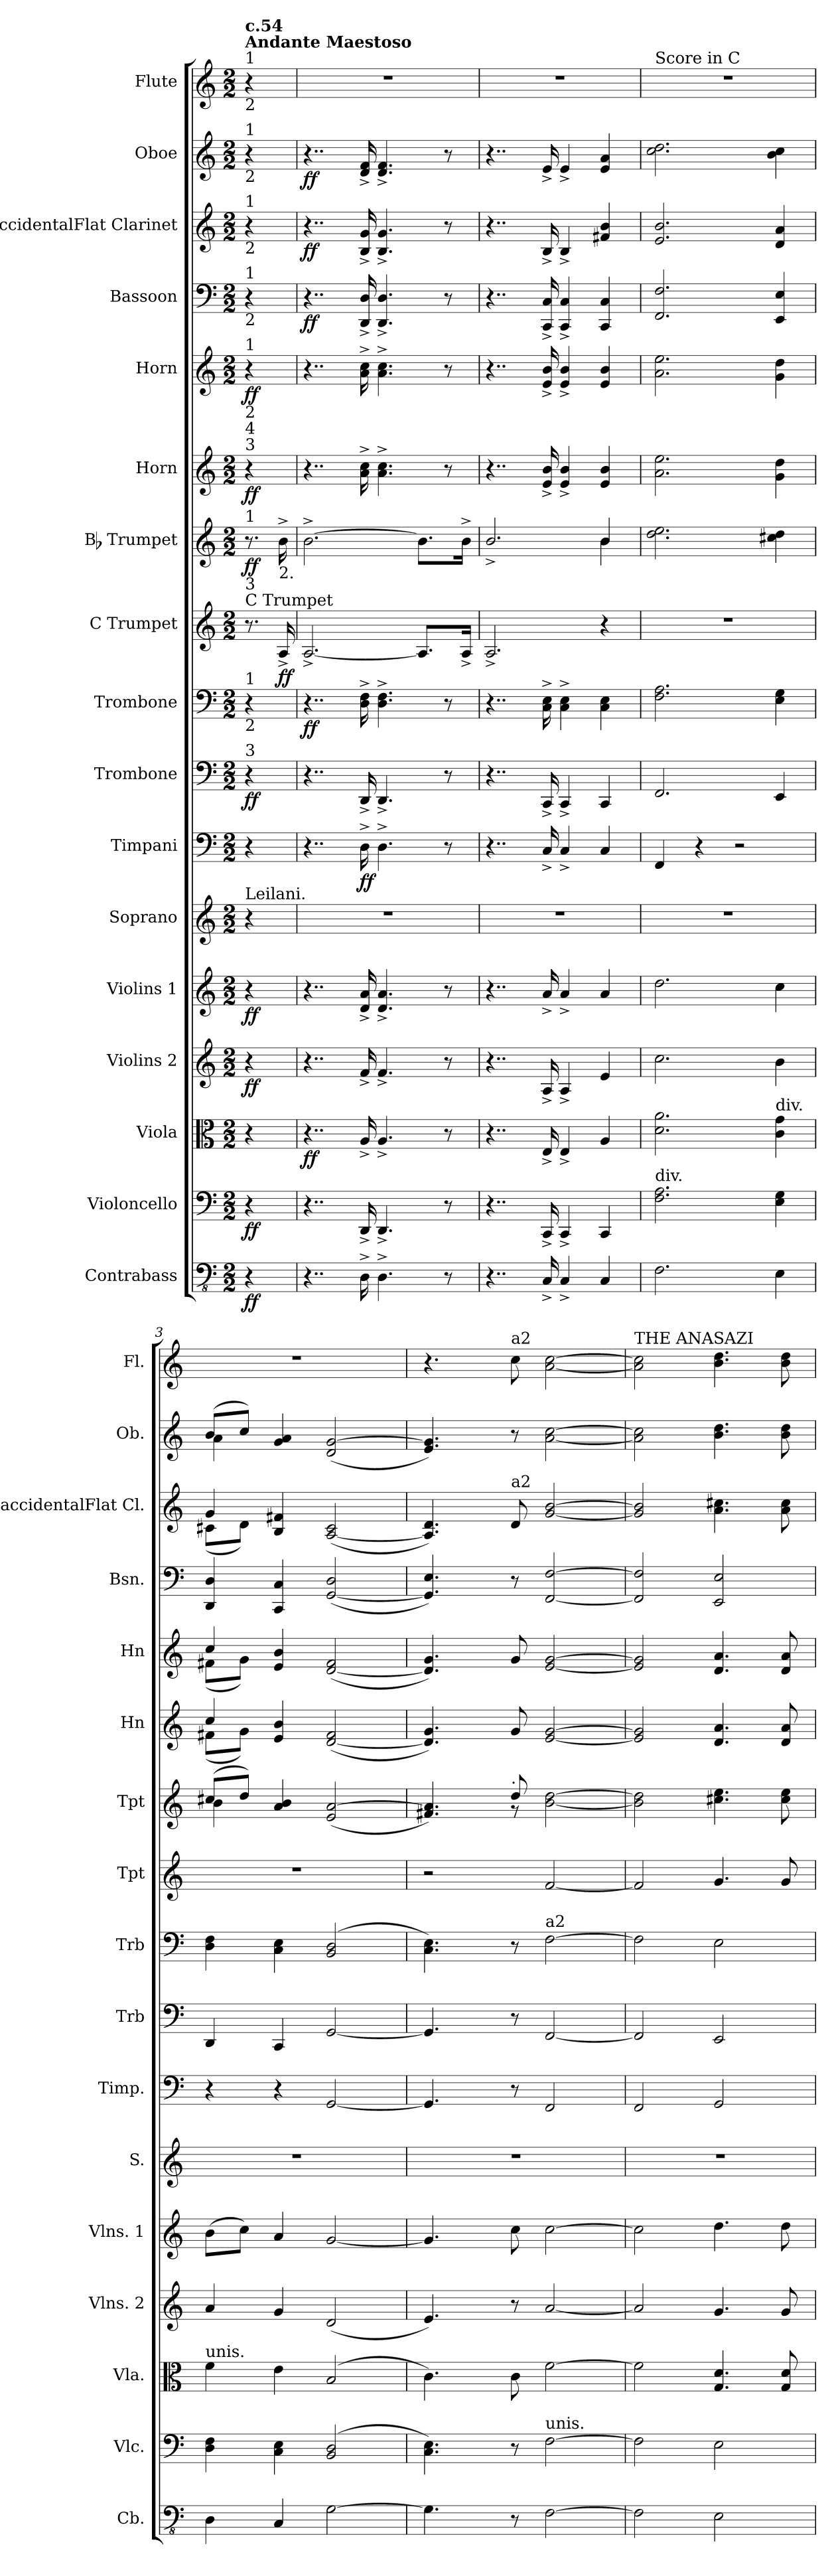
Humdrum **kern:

**kern	**dynam	**kern	**dynam	**kern	**dynam	**kern	**dynam	**kern	**dynam	**kern	**kern	**dynam	**kern	**dynam	**kern	**dynam	**kern	**dynam	**kern	**dynam	**kern	**dynam	**kern	**dynam	**kern	**dynam	**kern	**dynam	**kern	**dynam	**kern
*part17	*part17	*part16	*part16	*part15	*part15	*part14	*part14	*part13	*part13	*part12	*part11	*part11	*part10	*part10	*part9	*part9	*part8	*part8	*part7	*part7	*part6	*part6	*part5	*part5	*part4	*part4	*part3	*part3	*part2	*part2	*part1
*staff17	*staff17	*staff16	*staff16	*staff15	*staff15	*staff14	*staff14	*staff13	*staff13	*staff12	*staff11	*staff11	*staff10	*staff10	*staff9	*staff9	*staff8	*staff8	*staff7	*staff7	*staff6	*staff6	*staff5	*staff5	*staff4	*staff4	*staff3	*staff3	*staff2	*staff2	*staff1
*I"Contrabass	*	*I"Violoncello	*	*I"Viola	*	*I"Violins 2	*	*I"Violins 1	*	*I"Soprano	*I"Timpani	*	*I"Trombone	*	*I"Trombone	*	*I"C Trumpet	*	*I"Bb Trumpet	*	*I"Horn	*	*I"Horn	*	*I"Bassoon	*	*I"BaccidentalFlat Clarinet	*	*I"Oboe	*	*I"Flute
*I'Cb.	*	*I'Vlc.	*	*I'Vla.	*	*I'Vlns. 2	*	*I'Vlns. 1	*	*I'S.	*I'Timp.	*	*I'Trb	*	*I'Trb	*	*I'Tpt	*	*I'Tpt	*	*I'Hn	*	*I'Hn	*	*I'Bsn.	*	*I'BaccidentalFlat Cl.	*	*I'Ob.	*	*I'Fl.
*clefFv4	*	*clefF4	*	*clefC3	*	*clefG2	*	*clefG2	*	*clefG2	*clefF4	*	*clefF4	*	*clefF4	*	*clefG2	*	*clefG2	*	*clefG2	*	*clefG2	*	*clefF4	*	*clefG2	*	*clefG2	*	*clefG2
*	*	*	*	*	*	*	*	*	*	*	*	*	*	*	*	*	*	*	*ITrd1c2	*	*ITrd4c7	*	*ITrd4c7	*	*	*	*ITrd1c2	*	*	*	*
*k[]	*	*k[]	*	*k[]	*	*k[]	*	*k[]	*	*k[]	*k[]	*	*k[]	*	*k[]	*	*k[]	*	*k[b-e-]	*	*k[b-]	*	*k[b-]	*	*k[]	*	*k[b-e-]	*	*k[]	*	*k[]
*M2/2	*	*M2/2	*	*M2/2	*	*M2/2	*	*M2/2	*	*M2/2	*M2/2	*	*M2/2	*	*M2/2	*	*M2/2	*	*M2/2	*	*M2/2	*	*M2/2	*	*M2/2	*	*M2/2	*	*M2/2	*	*M2/2
=	=	=	=	=	=	=	=	=	=	=	=	=	=	=	=	=	=	=	=	=	=	=	=	=	=	=	=	=	=	=	=
!	!	!	!	!	!	!	!	!	!	!	!	!	!	!	!	!	!	!	!	!	!	!	!	!	!	!	!	!	!	!	!LO:TX:a:t=1
!	!	!	!	!	!	!	!	!	!	!	!	!	!	!	!	!	!	!	!	!	!	!	!	!	!	!	!	!	!	!	!LO:TX:b:t=2
!	!	!	!	!	!	!	!	!	!	!	!	!	!	!	!	!	!	!	!	!	!	!	!	!	!	!	!	!	!	!	!LO:TX:a:B:t=Andante Maestoso
!	!	!	!	!	!	!	!	!	!	!	!	!	!	!	!	!	!	!	!	!	!	!	!	!	!	!	!	!	!	!	!LO:TX:a:B:t=c.54
!	!	!	!	!	!	!	!	!	!	!	!	!	!	!	!	!	!	!	!	!	!	!	!	!	!	!	!	!	!LO:TX:a:t=1	!	!
!	!	!	!	!	!	!	!	!	!	!	!	!	!	!	!	!	!	!	!	!	!	!	!	!	!	!	!	!	!LO:TX:b:t=2	!	!
!	!	!	!	!	!	!	!	!	!	!	!	!	!	!	!	!	!	!	!	!	!	!	!	!	!	!	!LO:TX:a:t=1	!	!	!	!
!	!	!	!	!	!	!	!	!	!	!	!	!	!	!	!	!	!	!	!	!	!	!	!	!	!	!	!LO:TX:b:t=2	!	!	!	!
!	!	!	!	!	!	!	!	!	!	!	!	!	!	!	!	!	!	!	!	!	!	!	!	!	!LO:TX:a:t=1	!	!	!	!	!	!
!	!	!	!	!	!	!	!	!	!	!	!	!	!	!	!	!	!	!	!	!	!	!	!	!	!LO:TX:b:t=2	!	!	!	!	!	!
!	!	!	!	!	!	!	!	!	!	!	!	!	!	!	!	!	!	!	!	!	!	!	!LO:TX:a:t=1	!	!	!	!	!	!	!	!
!	!	!	!	!	!	!	!	!	!	!	!	!	!	!	!	!	!	!	!	!	!	!	!LO:TX:b:t=2	!	!	!	!	!	!	!	!
!	!	!	!	!	!	!	!	!	!	!	!	!	!	!	!	!	!	!	!	!	!LO:TX:a:t=3	!	!	!	!	!	!	!	!	!	!
!	!	!	!	!	!	!	!	!	!	!	!	!	!	!	!	!	!	!	!	!	!LO:TX:a:t=4	!	!	!	!	!	!	!	!	!	!
!	!	!	!	!	!	!	!	!	!	!	!	!	!	!	!	!	!	!	!LO:TX:a:t=1	!	!	!	!	!	!	!	!	!	!	!	!
!	!	!	!	!	!	!	!	!	!	!	!	!	!	!	!	!	!	!	!LO:TX:b:t=3	!	!	!	!	!	!	!	!	!	!	!	!
!	!	!	!	!	!	!	!	!	!	!	!	!	!	!	!	!	!	!	!LO:TX:b:t=C Trumpet	!	!	!	!	!	!	!	!	!	!	!	!
!	!	!	!	!	!	!	!	!	!	!	!	!	!	!	!LO:TX:a:t=1	!	!	!	!	!	!	!	!	!	!	!	!	!	!	!	!
!	!	!	!	!	!	!	!	!	!	!	!	!	!	!	!LO:TX:b:t=2	!	!	!	!	!	!	!	!	!	!	!	!	!	!	!	!
!	!	!	!	!	!	!	!	!	!	!	!	!	!LO:TX:a:t=3	!	!	!	!	!	!	!	!	!	!	!	!	!	!	!	!	!	!
!	!	!	!	!	!	!	!	!	!	!LO:TX:a:t=Leilani.	!	!	!	!	!	!	!	!	!	!	!	!	!	!	!	!	!	!	!	!	!
!	!LO:DY:b	!	!LO:DY:b	!	!	!	!LO:DY:b	!	!LO:DY:b	!	!	!	!	!LO:DY:b	!	!	!	!	!	!LO:DY:b	!	!LO:DY:b	!	!LO:DY:b	!	!	!	!	!	!	!
4r	ff	4r	ff	4r	.	4r	ff	4r	ff	4r	4r	.	4r	ff	4r	.	8.r	.	8.r	ff	4r	ff	4r	ff	4r	.	4r	.	4r	.	4r
!	!	!	!	!	!	!	!	!	!	!	!	!	!	!	!	!	!	!	!LO:TX:b:t=2.	!	!	!	!	!	!	!	!	!	!	!	!
!	!	!	!	!	!	!	!	!	!	!	!	!	!	!	!	!	!	!LO:DY:b	!	!	!	!	!	!	!	!	!	!	!	!	!
.	.	.	.	.	.	.	.	.	.	.	.	.	.	.	.	.	16A^/	ff	16a^\	.	.	.	.	.	.	.	.	.	.	.	.
=1	=1	=1	=1	=1	=1	=1	=1	=1	=1	=1	=1	=1	=1	=1	=1	=1	=1	=1	=1	=1	=1	=1	=1	=1	=1	=1	=1	=1	=1	=1	=1
!	!	!	!	!	!LO:DY:b	!	!	!	!	!	!	!	!	!	!	!LO:DY:b	!	!	!	!	!	!	!	!	!	!LO:DY:b	!	!LO:DY:b	!	!LO:DY:b	!
4..r	.	4..r	.	4..r	ff	4..r	.	4..r	.	1r	4..r	.	4..r	.	4..r	ff	[2.A^/	.	[2.a^\	.	4..r	.	4..r	.	4..r	ff	4..r	ff	4..r	ff	1r
!	!	!	!	!	!	!	!	!	!	!	!	!LO:DY:b	!	!	!	!	!	!	!	!	!	!	!	!	!	!	!	!	!	!	!
16DD^\	.	16DD^/	.	16A^/	.	16f^/	.	16d/^ 16a/^	.	.	16D^\	ff	16DD^/	.	16D\^ 16F\^	.	.	.	.	.	16d\^ 16f\^	.	16d\^ 16f\^	.	16DD/^ 16D/^	.	16A/^ 16f/^	.	16d/^ 16f/^	.	.
4.DD^\	.	4.DD^/	.	4.A^/	.	4.f^/	.	4.d/^ 4.a/^	.	.	4.D^\	.	4.DD^/	.	4.D\^ 4.F\^	.	.	.	.	.	4.d\^ 4.f\^	.	4.d\^ 4.f\^	.	4.DD/^ 4.D/^	.	4.A/^ 4.f/^	.	4.d/^ 4.f/^	.	.
.	.	.	.	.	.	.	.	.	.	.	.	.	.	.	.	.	8.A/L]	.	8.a\L]	.	.	.	.	.	.	.	.	.	.	.	.
8r	.	8r	.	8r	.	8r	.	8r	.	.	8r	.	8r	.	8r	.	.	.	.	.	8r	.	8r	.	8r	.	8r	.	8r	.	.
.	.	.	.	.	.	.	.	.	.	.	.	.	.	.	.	.	16A^/Jk	.	16a^\Jk	.	.	.	.	.	.	.	.	.	.	.	.
=1X1	=1X1	=1X1	=1X1	=1X1	=1X1	=1X1	=1X1	=1X1	=1X1	=1X1	=1X1	=1X1	=1X1	=1X1	=1X1	=1X1	=1X1	=1X1	=1X1	=1X1	=1X1	=1X1	=1X1	=1X1	=1X1	=1X1	=1X1	=1X1	=1X1	=1X1	=1X1
*	*	*	*	*	*	*	*	*	*	*	*	*	*	*	*	*	*	*	*^	*	*	*	*	*	*	*	*	*	*	*	*
4..r	.	4..r	.	4..r	.	4..r	.	4..r	.	1r	4..r	.	4..r	.	4..r	.	2.A^/	.	2.a^/	2.reeeyy	.	4..r	.	4..r	.	4..r	.	4..r	.	4..r	.	1r
16CC^/	.	16CC^/	.	16E^/	.	16A^/	.	16a^/	.	.	16C^/	.	16CC^/	.	16C\^ 16E\^	.	.	.	.	.	.	16A/^ 16e/^	.	16A/^ 16e/^	.	16CC/^ 16C/^	.	16A^/	.	16e^/	.	.
4CC^/	.	4CC^/	.	4E^/	.	4A^/	.	4a^/	.	.	4C^/	.	4CC^/	.	4C\^ 4E\^	.	.	.	.	.	.	4A/^ 4e/^	.	4A/^ 4e/^	.	4CC/^ 4C/^	.	4A^/	.	4e^/	.	.
4CC/	.	4CC/	.	4A/	.	4e/	.	4a/	.	.	4C/	.	4CC/	.	4C\ 4E\	.	4r	.	4a/	4a\	.	4A/ 4e/	.	4A/ 4e/	.	4CC/ 4C/	.	4en/ 4a/	.	4e/ 4a/	.	.
=2	=2	=2	=2	=2	=2	=2	=2	=2	=2	=2	=2	=2	=2	=2	=2	=2	=2	=2	=2	=2	=2	=2	=2	=2	=2	=2	=2	=2	=2	=2	=2	=2
!	!	!	!	!	!	!	!	!	!	!	!	!	!	!	!	!	!	!	!	!	!	!	!	!	!	!	!	!	!	!	!	!LO:TX:a:t=Score in C
!	!	!LO:TX:a:t=div.	!	!	!	!	!	!	!	!	!	!	!	!	!	!	!	!	!	!	!	!	!	!	!	!	!	!	!	!	!	!
*	*	*	*	*	*	*	*	*	*	*	*	*	*	*	*	*	*	*	*v	*v	*	*	*	*	*	*	*	*	*	*	*	*
2.FF\	.	2.F\ 2.A\	.	2.d\ 2.a\	.	2.cc\	.	2.dd\	.	1r	4FF/	.	2.FF/	.	2.F\ 2.A\	.	1r	.	2.cc\ 2.dd\	.	2.d\ 2.a\	.	2.d\ 2.a\	.	2.FF/ 2.F/	.	2.d/ 2.a/	.	2.cc\ 2.dd\	.	1r
.	.	.	.	.	.	.	.	.	.	.	4r	.	.	.	.	.	.	.	.	.	.	.	.	.	.	.	.	.	.	.	.
.	.	.	.	.	.	.	.	.	.	.	2r	.	.	.	.	.	.	.	.	.	.	.	.	.	.	.	.	.	.	.	.
!	!	!	!	!LO:TX:a:t=div.	!	!	!	!	!	!	!	!	!	!	!	!	!	!	!	!	!	!	!	!	!	!	!	!	!	!	!
4EE\	.	4E\ 4G\	.	4c\ 4g\	.	4b\	.	4cc\	.	.	.	.	4EE/	.	4E\ 4G\	.	.	.	4bn\ 4cc\	.	4c\ 4g\	.	4c\ 4g\	.	4EE/ 4E/	.	4c/ 4g/	.	4b\ 4cc\	.	.
=3	=3	=3	=3	=3	=3	=3	=3	=3	=3	=3	=3	=3	=3	=3	=3	=3	=3	=3	=3	=3	=3	=3	=3	=3	=3	=3	=3	=3	=3	=3	=3
*	*	*	*	*	*	*	*	*	*	*	*	*	*	*	*	*	*	*	*^	*	*^	*	*^	*	*	*	*^	*	*^	*	*
!	!	!	!	!LO:TX:a:t=unis.	!	!	!	!	!	!	!	!	!	!	!	!	!	!	!	!	!	!	!	!	!	!	!	!	!	!	!	!	!	!	!	!
4DD\	.	4D\ 4F\	.	4f\	.	4a/	.	(8b\L	.	1r	4r	.	4DD/	.	4D\ 4F\	.	1r	.	(8bn/L	4a\	.	4f/	(>8Bn\L	.	4f/	(>8Bn\L	.	4DD/ 4D/	.	4f/	(>8Bn\L	.	(8b/L	4a\	.	1r
.	.	.	.	.	.	.	.	8cc\J)	.	.	.	.	.	.	.	.	.	.	8cc/J)	.	.	.	8c\J)	.	.	8c\J)	.	.	.	.	8c\J)	.	8cc/J)	.	.	.
4CC/	.	4C\ 4E\	.	4e\	.	4g/	.	4a/	.	.	4r	.	4CC/	.	4C\ 4E\	.	.	.	4g/ 4a/	2.ryy	.	4A/ 4e/	2.ryy	.	4A/ 4e/	2.ryy	.	4CC/ 4C/	.	4A/ 4en/	2.ryy	.	4g/ 4a/	2.ryy	.	.
[2GG\	.	(2BB/ 2D/	.	(2B/	.	(2d/	.	[2g/	.	.	[2GG/	.	[2GG/	.	(2BB/ 2D/	.	.	.	(2d/ [2g/	.	.	([2G/ 2B/	.	.	([2G/ 2B/	.	.	([2GG/ 2D/	.	([2G/ 2B/	.	.	(2d/ [2g/	.	.	.
*	*	*	*	*	*	*	*	*	*	*	*	*	*	*	*	*	*	*	*	*	*	*	*	*	*	*	*	*	*	*v	*v	*	*	*	*	*
*	*	*	*	*	*	*	*	*	*	*	*	*	*	*	*	*	*	*	*	*	*	*	*	*	*v	*v	*	*	*	*	*	*v	*v	*	*
!!LO:PB:g=z
=4	=4	=4	=4	=4	=4	=4	=4	=4	=4	=4	=4	=4	=4	=4	=4	=4	=4	=4	=4	=4	=4	=4	=4	=4	=4	=4	=4	=4	=4	=4	=4	=4	=4
4.GG\]	.	4.C\ 4.E\)	.	4.c\)	.	4.e/)	.	4.g/]	.	1r	4.GG/]	.	4.GG/]	.	4.C\ 4.E\)	.	2r	.	4.en/ 4.g/])	4.ryy	.	4.G/] 4.c/)	4ryy	.	4.G/] 4.c/)	.	4.GG/] 4.E/)	.	4.G/] 4.c/)	.	4.e/ 4.g/])	.	4.r
.	.	.	.	.	.	.	.	.	.	.	.	.	.	.	.	.	.	.	.	.	.	.	4ryy	.	.	.	.	.	.	.	.	.	.
!	!	!	!	!	!	!	!	!	!	!	!	!	!	!	!	!	!	!	!	!	!	!	!	!	!	!	!	!	!	!	!	!	!LO:TX:a:t=a2
!	!	!	!	!	!	!	!	!	!	!	!	!	!	!	!	!	!	!	!	!	!	!	!	!	!	!	!	!	!LO:TX:a:t=a2	!	!	!	!
!	!	!	!	!	!	!	!	!	!	!	!	!	!	!	!	!	!	!	!LO:TX:a:t=.	!	!	!	!	!	!	!	!	!	!	!	!	!	!
8r	.	8r	.	8c\	.	8r	.	8cc\	.	.	8r	.	8r	.	8r	.	.	.	8cc/	8r	.	8c/	.	.	8c/	.	8r	.	8c/	.	8r	.	8cc\
!	!	!	!	!	!	!	!	!	!	!	!	!	!	!	!LO:TX:a:t=a2	!	!	!	!	!	!	!	!	!	!	!	!	!	!	!	!	!	!
!	!	!LO:TX:a:t=unis.	!	!	!	!	!	!	!	!	!	!	!	!	!	!	!	!	!	!	!	!	!	!	!	!	!	!	!	!	!	!	!
[2FF\	.	[2F\	.	[2f\	.	[2a/	.	[2cc\	.	.	2FF/	.	[2FF/	.	[2F\	.	[2f/	.	[2a\ [2cc\	2ryy	.	[2A/ [2c/	2ryy	.	[2A/ [2c/	.	[2FF/ [2F/	.	[2f/ [2a/	.	[2a\ [2cc\	.	[2a\ [2cc\
=5	=5	=5	=5	=5	=5	=5	=5	=5	=5	=5	=5	=5	=5	=5	=5	=5	=5	=5	=5	=5	=5	=5	=5	=5	=5	=5	=5	=5	=5	=5	=5	=5	=5
!	!	!	!	!	!	!	!	!	!	!	!	!	!	!	!	!	!	!	!	!	!	!	!	!	!	!	!	!	!	!	!	!	!LO:TX:a:t=THE ANASAZI
*	*	*	*	*	*	*	*	*	*	*	*	*	*	*	*	*	*	*	*v	*v	*	*	*	*	*	*	*	*	*	*	*	*	*
*	*	*	*	*	*	*	*	*	*	*	*	*	*	*	*	*	*	*	*	*	*v	*v	*	*	*	*	*	*	*	*	*	*
2FF\]	.	2F\]	.	2f\]	.	2a/]	.	2cc\]	.	1r	2FF/	.	2FF/]	.	2F\]	.	2f/]	.	2a\] 2cc\]	.	2A/] 2c/]	.	2A/] 2c/]	.	2FF/] 2F/]	.	2f/] 2a/]	.	2a\] 2cc\]	.	2a\] 2cc\]
2EE\	.	2E\	.	4.G/ 4.d/	.	4.g/	.	4.dd\	.	.	2GG/	.	2EE/	.	2E\	.	4.g/	.	4.bn\ 4.dd\	.	4.G/ 4.d/	.	4.G/ 4.d/	.	2EE/ 2E/	.	4.g\ 4.bn\	.	4.b\ 4.dd\	.	4.b\ 4.dd\
.	.	.	.	8G/ 8d/	.	8g/	.	8dd\	.	.	.	.	.	.	.	.	8g/	.	8b\ 8dd\	.	8G/ 8d/	.	8G/ 8d/	.	.	.	8g\ 8b\	.	8b\ 8dd\	.	8b\ 8dd\
=	=	=	=	=	=	=	=	=	=	=	=	=	=	=	=	=	=	=	=	=	=	=	=	=	=	=	=	=	=	=	=
*-	*-	*-	*-	*-	*-	*-	*-	*-	*-	*-	*-	*-	*-	*-	*-	*-	*-	*-	*-	*-	*-	*-	*-	*-	*-	*-	*-	*-	*-	*-	*-
